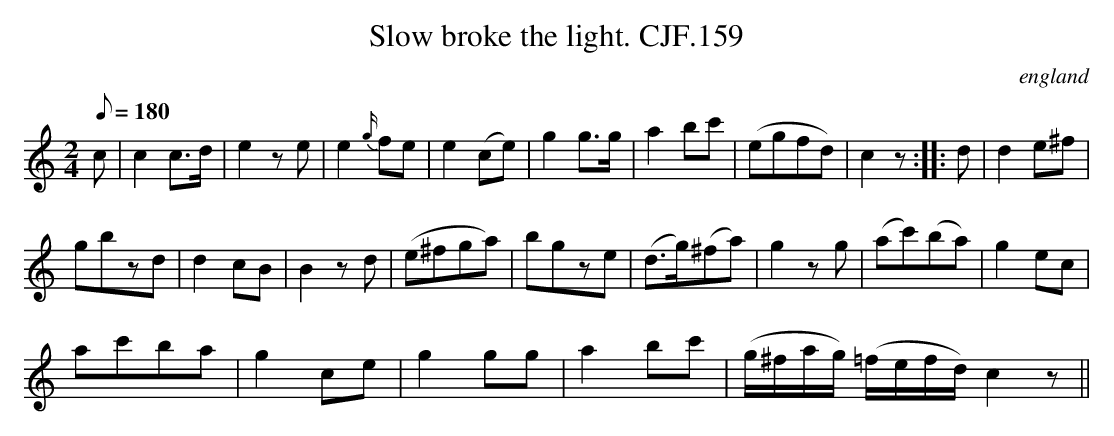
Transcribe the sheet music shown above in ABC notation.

X:1
T:Slow broke the light. CJF.159
O:england
M:2/4
L:1/8
Q:180
K:C
c|c2c>d|e2ze|e2{g/}fe|e2(ce)|g2g>g|a2bc'|(egfd)|c2z:||:d|d2e^f|
gbzd|d2cB|B2zd|(e^fga)|bgze|(d>g)(^fa)|g2zg|(ac')(ba)|g2ec|
ac'ba|g2ce|g2gg|a2bc'|(g/^f/a/g/) (=f/e/f/d/)c2z||
